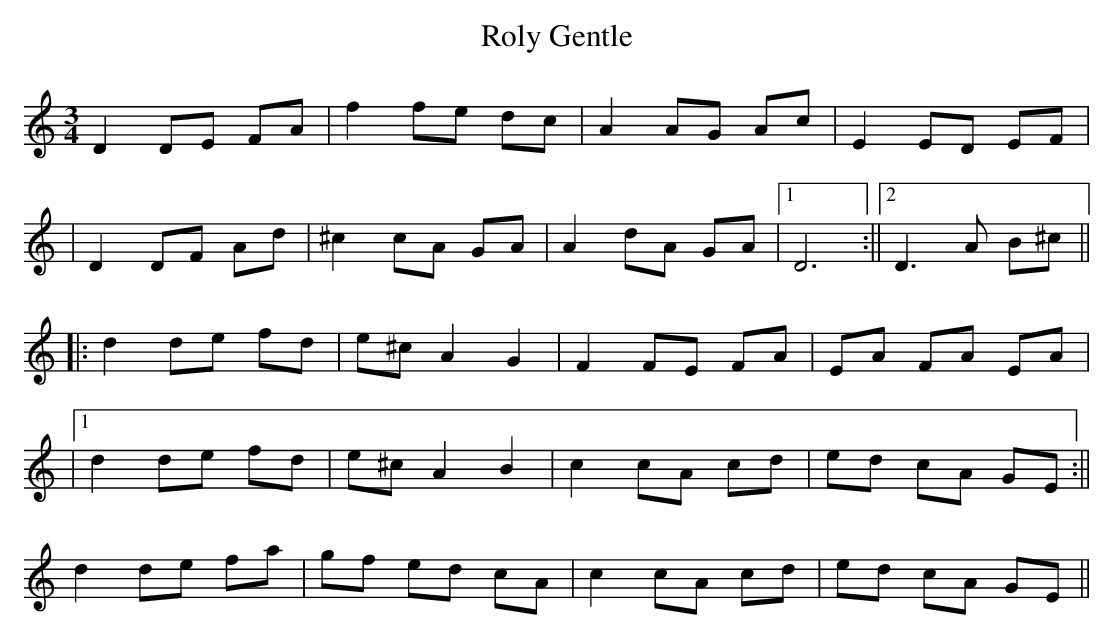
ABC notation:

X:1
T:Roly Gentle
M:3/4
L:1/8
K:C
D2 DE FA|f2 fe dc|A2 AG Ac|E2 ED  EF|
|D2 DF Ad|^c2 cA GA|A2 dA GA|1 D6:||2 D3A B^c||:
d2 de fd|e^c A2 G2|F2 FE FA|EA FA EA|
|1d2 de fd|e^c A2B2|c2 cA cd|ed cA GE:||
2d2 de fa|gf ed cA|c2 cA cd|ed cA GE||
